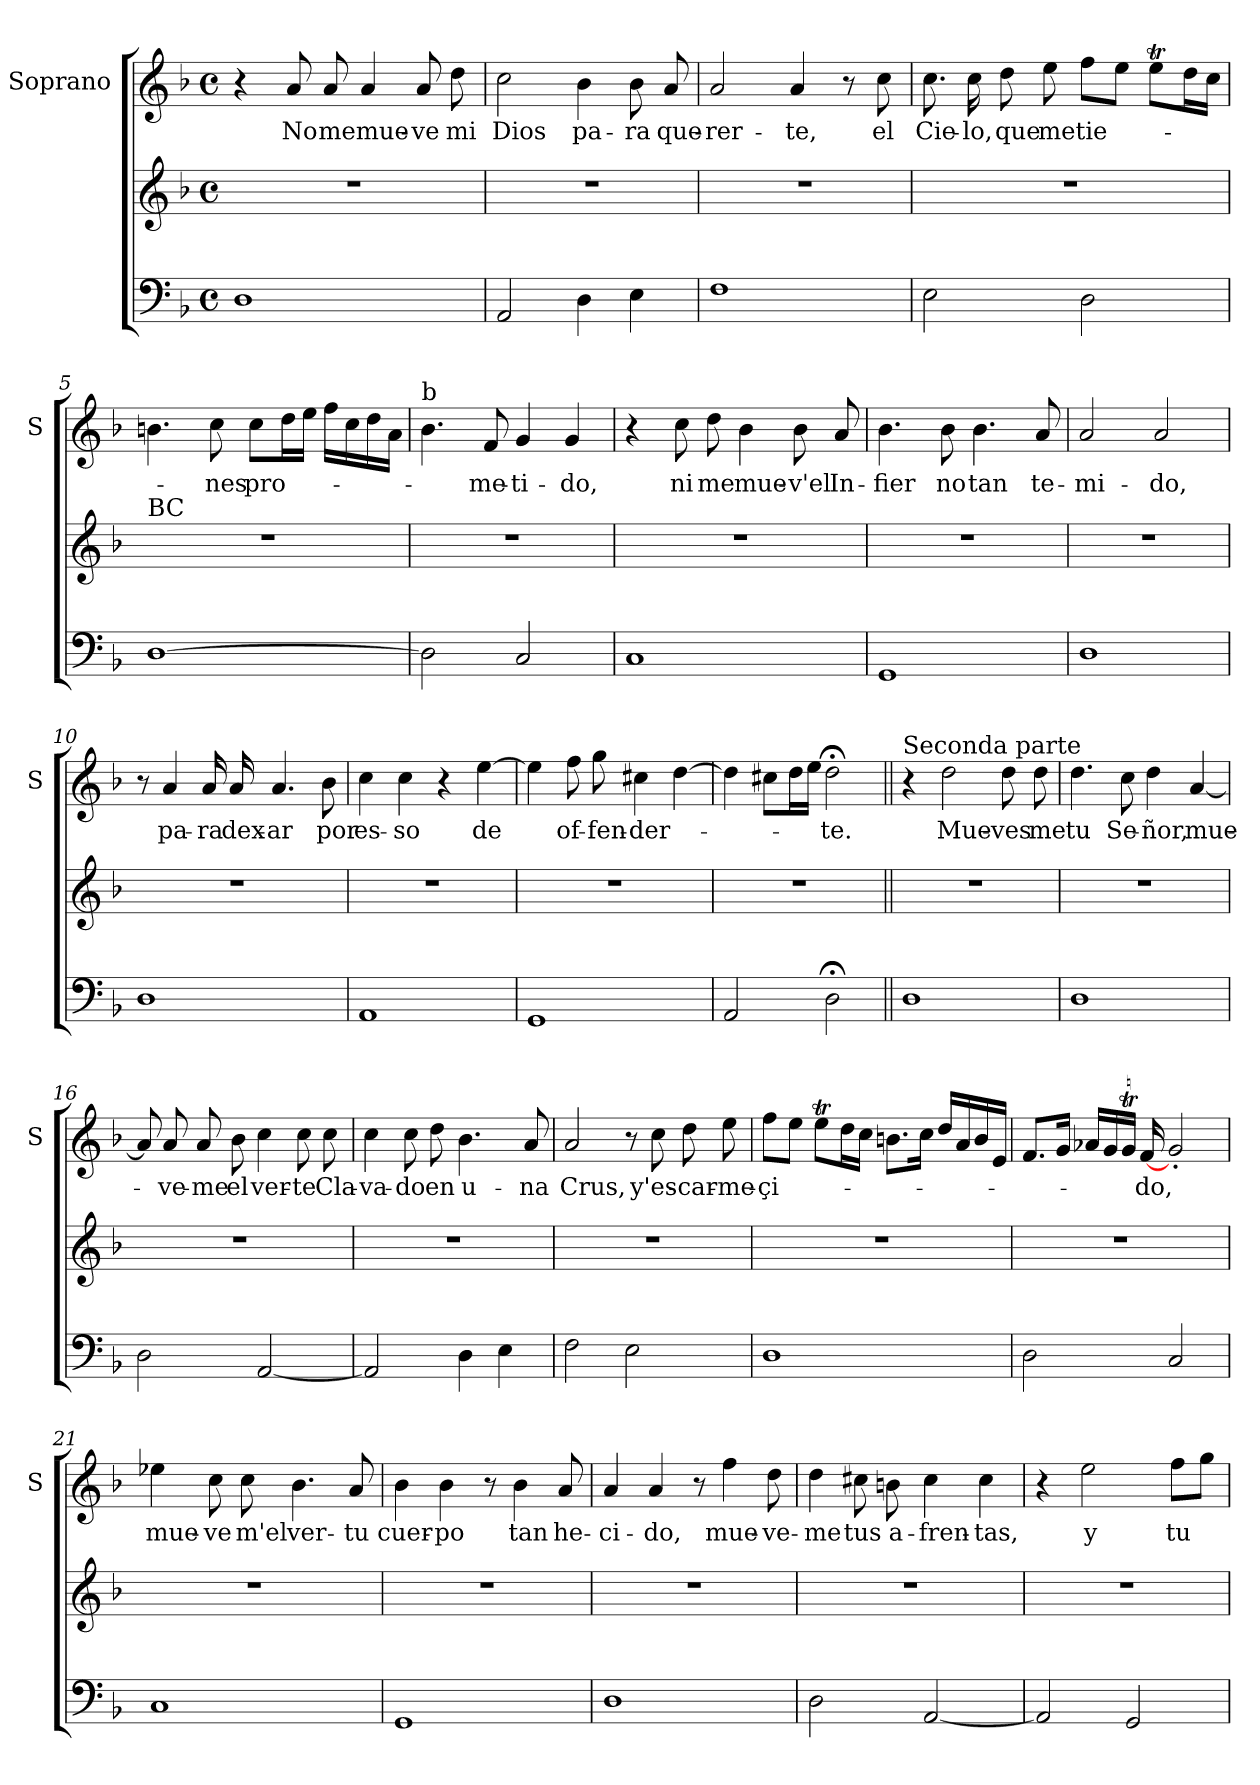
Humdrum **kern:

**kern	**kern	**kern	**text
*part2	*part2	*part1	*part1
*staff3	*staff2	*staff1	*staff1
*	*	*I"Soprano	*
*	*	*I'S	*
*clefF4	*clefG2	*clefG2	*
*k[b-]	*k[b-]	*k[b-]	*
*F:	*F:	*F:	*
*M4/4	*M4/4	*M4/4	*
*met(c)	*met(c)	*met(c)	*
=1	=1	=1	=1
1D	1r	4r	.
!	!	!	!LO:LY:b
.	.	8a/	No
!	!	!	!LO:LY:b
.	.	8a/	me
!	!	!	!LO:LY:b
.	.	4a/	mue-
!	!	!	!LO:LY:b
.	.	8a/	-ve
!	!	!	!LO:LY:b
.	.	8dd\	mi
=2	=2	=2	=2
!	!	!	!LO:LY:b
2AA/	1r	2cc\	Dios
!	!	!	!LO:LY:b
4D\	.	4b-\	pa-
!	!	!	!LO:LY:b
4E\	.	8b-\	-ra
!	!	!	!LO:LY:b
.	.	8a/	que-
=3	=3	=3	=3
!	!	!	!LO:LY:b
1F	1r	2a/	-rer-
!	!	!	!LO:LY:b
.	.	4a/	-te,
.	.	8r	.
!	!	!	!LO:LY:b
.	.	8cc\	el
=4	=4	=4	=4
!	!	!	!LO:LY:b
2E\	1r	8.cc\	Cie-
!	!	!	!LO:LY:b
.	.	16cc\	-lo,
!	!	!	!LO:LY:b
.	.	8dd\	que
!	!	!	!LO:LY:b
.	.	8ee\	me
!	!	!	!LO:LY:b
2D\	.	8ff\L	tie-
.	.	8ee\J	.
.	.	8eet\L	.
.	.	16dd\L	.
.	.	16cc\JJ	.
!!LO:LB:g=z
=5	=5	=5	=5
!	!LO:TX:a:t=BC	!	!
[1D	1r	4.bn\	.
!	!	!	!LO:LY:b
.	.	8cc\	-nes
!	!	!	!LO:LY:b
.	.	8cc\L	pro-
.	.	16dd\L	.
.	.	16ee\JJ	.
.	.	16ff\LL	.
.	.	16cc\	.
.	.	16dd\	.
.	.	16a\JJ	.
=6	=6	=6	=6
!	!	!LO:TX:a:t=b	!
2D\]	1r	4.b-\	.
!	!	!	!LO:LY:b
.	.	8f/	-me-
!	!	!	!LO:LY:b
2C/	.	4g/	-ti-
!	!	!	!LO:LY:b
.	.	4g/	-do,
=7	=7	=7	=7
1C	1r	4r	.
!	!	!	!LO:LY:b
.	.	8cc\	ni
!	!	!	!LO:LY:b
.	.	8dd\	me
!	!	!	!LO:LY:b
.	.	4b-\	mue-
!	!	!	!LO:LY:b
.	.	8b-\	-v'el
!	!	!	!LO:LY:b
.	.	8a/	In-
=8	=8	=8	=8
!	!	!	!LO:LY:b
1GG	1r	4.b-\	-fier
!	!	!	!LO:LY:b
.	.	8b-\	no
!	!	!	!LO:LY:b
.	.	4.b-\	tan
!	!	!	!LO:LY:b
.	.	8a/	te-
!!LO:LB:g=z
=9	=9	=9	=9
!	!	!	!LO:LY:b
1D	1r	2a/	-mi-
!	!	!	!LO:LY:b
.	.	2a/	-do,
=10	=10	=10	=10
1D	1r	8r	.
!	!	!	!LO:LY:b
.	.	4a/	pa-
!	!	!	!LO:LY:b
.	.	16a/	-ra
!	!	!	!LO:LY:b
.	.	16a/	dex-
!	!	!	!LO:LY:b
.	.	4.a/	-ar
!	!	!	!LO:LY:b
.	.	8b-\	por
=11	=11	=11	=11
!	!	!	!LO:LY:b
1AA	1r	4cc\	es-
!	!	!	!LO:LY:b
.	.	4cc\	-so
.	.	4r	.
!	!	!	!LO:LY:b
.	.	[4ee\	de
=12	=12	=12	=12
1GG	1r	4ee\]	.
!	!	!	!LO:LY:b
.	.	8ff\	of-
!	!	!	!LO:LY:b
.	.	8gg\	-fen-
!	!	!	!LO:LY:b
.	.	4cc#X\	-der-
.	.	[4dd\	.
=13	=13	=13	=13
2AA/	1r	4dd\]	.
.	.	8cc#X\L	.
.	.	16dd\L	.
.	.	16ee\JJ	.
!	!	!	!LO:LY:b
2D;<\	.	2dd;<\	-te.
!!LO:LB:g=z
=14||	=14||	=14||	=14||
!	!	!LO:TX:a:t=Seconda parte	!
1D	1r	4r	.
!	!	!	!LO:LY:b
.	.	2dd\	Mue-
!	!	!	!LO:LY:b
.	.	8dd\	-ves
!	!	!	!LO:LY:b
.	.	8dd\	me
=15	=15	=15	=15
!	!	!	!LO:LY:b
1D	1r	4.dd\	tu
!	!	!	!LO:LY:b
.	.	8cc\	Se-
!	!	!	!LO:LY:b
.	.	4dd\	-ñor,
!	!	!	!LO:LY:b
.	.	[4a/	mue-
=16	=16	=16	=16
2D\	1r	8a/]	.
!	!	!	!LO:LY:b
.	.	8a/	-ve-
!	!	!	!LO:LY:b
.	.	8a/	-me
!	!	!	!LO:LY:b
.	.	8b-\	el
!	!	!	!LO:LY:b
[2AA/	.	4cc\	ver-
!	!	!	!LO:LY:b
.	.	8cc\	-te
!	!	!	!LO:LY:b
.	.	8cc\	Cla-
=17	=17	=17	=17
!	!	!	!LO:LY:b
2AA/]	1r	4cc\	-va-
!	!	!	!LO:LY:b
.	.	8cc\	-do
!	!	!	!LO:LY:b
.	.	8dd\	en
!	!	!	!LO:LY:b
4D\	.	4.b-\	u-
4E\	.	.	.
!	!	!	!LO:LY:b
.	.	8a/	-na
=18	=18	=18	=18
!	!	!	!LO:LY:b
2F\	1r	2a/	Crus,
2E\	.	8r	.
!	!	!	!LO:LY:b
.	.	8cc\	y'es-
!	!	!	!LO:LY:b
.	.	8dd\	-car-
!	!	!	!LO:LY:b
.	.	8ee\	-me-
!!LO:PB:g=z
=19	=19	=19	=19
!	!	!	!LO:LY:b
1D	1r	8ff\L	-çi-
.	.	8ee\J	.
.	.	8eet\L	.
.	.	16dd\L	.
.	.	16cc\JJ	.
.	.	8.bn\L	.
.	.	16cc\Jk	.
.	.	16dd/LL	.
.	.	16a/	.
.	.	16b/	.
.	.	16e/JJ	.
=20	=20	=20	=20
2D\	1r	8.f/L	.
.	.	16g/Jk	.
.	.	16a-X/LL	.
.	.	16g/	.
.	.	16gT/JJ	.
!	!	!	!LO:LY:b
.	.	[16f/	-do,
2C/	.	2g'</	.
=21	=21	=21	=21
!	!	!	!LO:LY:b
1C	1r	4ee-X\	mue-
!	!	!	!LO:LY:b
.	.	8cc\	-ve
!	!	!	!LO:LY:b
.	.	8cc\	m'el
!	!	!	!LO:LY:b
.	.	4.b-\	ver-
!	!	!	!LO:LY:b
.	.	8a/	-tu
=22	=22	=22	=22
!	!	!	!LO:LY:b
1GG	1r	4b-\	cuer-
!	!	!	!LO:LY:b
.	.	4b-\	-po
.	.	8r	.
!	!	!	!LO:LY:b
.	.	4b-\	tan
!	!	!	!LO:LY:b
.	.	8a/	he-
!!LO:LB:g=z
=23	=23	=23	=23
!	!	!	!LO:LY:b
1D	1r	4a/	-ci-
!	!	!	!LO:LY:b
.	.	4a/	-do,
.	.	8r	.
!	!	!	!LO:LY:b
.	.	4ff\	mue-
!	!	!	!LO:LY:b
.	.	8dd\	-ve-
=24	=24	=24	=24
!	!	!	!LO:LY:b
2D\	1r	4dd\	-me
!	!	!	!LO:LY:b
.	.	8cc#X\	tus
!	!	!	!LO:LY:b
.	.	8bn\	a-
!	!	!	!LO:LY:b
[2AA/	.	4cc#\	-fren-
!	!	!	!LO:LY:b
.	.	4cc#\	-tas,
=25	=25	=25	=25
2AA/]	1r	4r	.
!	!	!	!LO:LY:b
.	.	2ee\	y
2GG/	.	.	.
!	!	!	!LO:LY:b
.	.	8ff\L	tu
.	.	8gg\J	.
=	=	=	=
*-	*-	*-	*-
